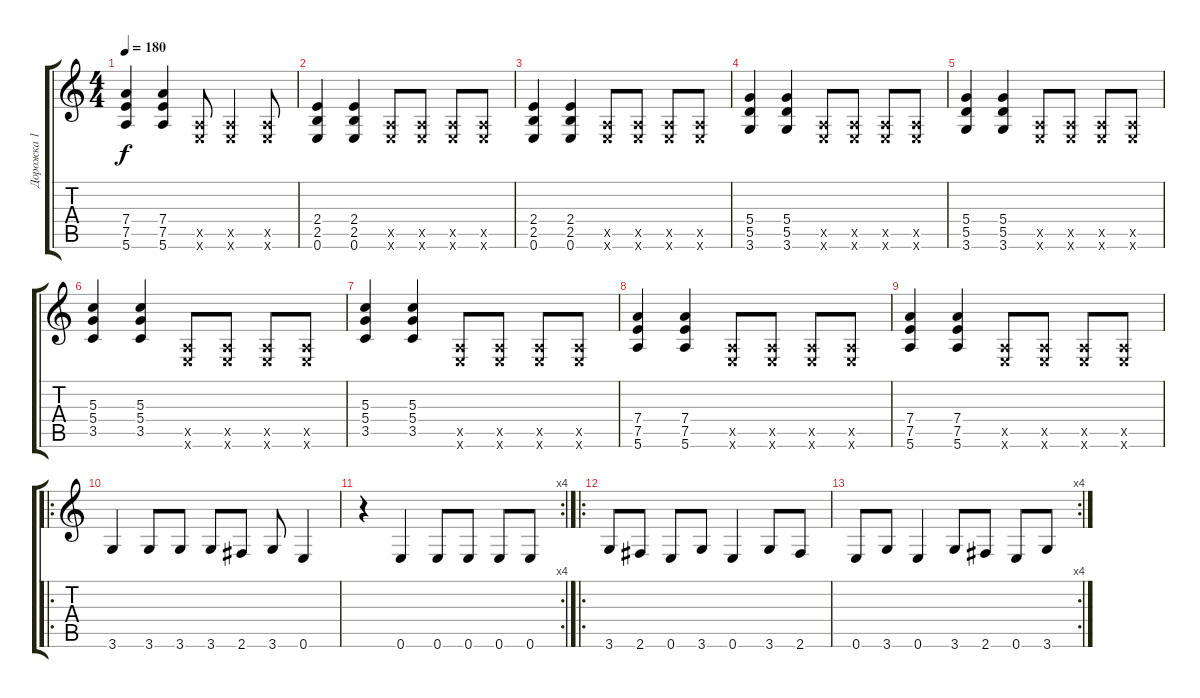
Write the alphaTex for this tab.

\track ("Дорожка 1" "Дорожка 1") {instrument distortionguitar}
\staff {score tabs}
\tuning (E4 B3 G3 D3 A2 E2) {hide}
\ts (4 4)
\tempo 180
\clef g2
\ks c
(7.4 7.5 5.6).4{dy f} (7.4 7.5 5.6).4 (0.5{x} 0.6{x}).8 (0.5{x} 0.6{x}).4 (0.5{x} 0.6{x}).8 |
(2.4 2.5 0.6).4 (2.4 2.5 0.6).4 (0.5{x} 0.6{x}).8 (0.5{x} 0.6{x}).8 (0.5{x} 0.6{x}).8 (0.5{x} 0.6{x}).8 |
(2.4 2.5 0.6).4 (2.4 2.5 0.6).4 (0.5{x} 0.6{x}).8 (0.5{x} 0.6{x}).8 (0.5{x} 0.6{x}).8 (0.5{x} 0.6{x}).8 |
(5.4 5.5 3.6).4 (5.4 5.5 3.6).4 (0.5{x} 0.6{x}).8 (0.5{x} 0.6{x}).8 (0.5{x} 0.6{x}).8 (0.5{x} 0.6{x}).8 |
(5.4 5.5 3.6).4 (5.4 5.5 3.6).4 (0.5{x} 0.6{x}).8 (0.5{x} 0.6{x}).8 (0.5{x} 0.6{x}).8 (0.5{x} 0.6{x}).8 |
(5.3 5.4 3.5).4 (5.3 5.4 3.5).4 (0.5{x} 0.6{x}).8 (0.5{x} 0.6{x}).8 (0.5{x} 0.6{x}).8 (0.5{x} 0.6{x}).8 |
(5.3 5.4 3.5).4 (5.3 5.4 3.5).4 (0.5{x} 0.6{x}).8 (0.5{x} 0.6{x}).8 (0.5{x} 0.6{x}).8 (0.5{x} 0.6{x}).8 |
(7.4 7.5 5.6).4 (7.4 7.5 5.6).4 (0.5{x} 0.6{x}).8 (0.5{x} 0.6{x}).8 (0.5{x} 0.6{x}).8 (0.5{x} 0.6{x}).8 |
(7.4 7.5 5.6).4 (7.4 7.5 5.6).4 (0.5{x} 0.6{x}).8 (0.5{x} 0.6{x}).8 (0.5{x} 0.6{x}).8 (0.5{x} 0.6{x}).8 |
\ro
3.6.4 3.6.8 3.6.8 3.6.8 2.6.8 3.6.8 0.6.4 |
\rc 4
r.4 0.6.4 0.6.8 0.6.8 0.6.8 0.6.8 |
\ro
3.6.8 2.6.8 0.6.8 3.6.8 0.6.4 3.6.8 2.6.8 |
\rc 4
0.6.8 3.6.8 0.6.4 3.6.8 2.6.8 0.6.8 3.6.8
